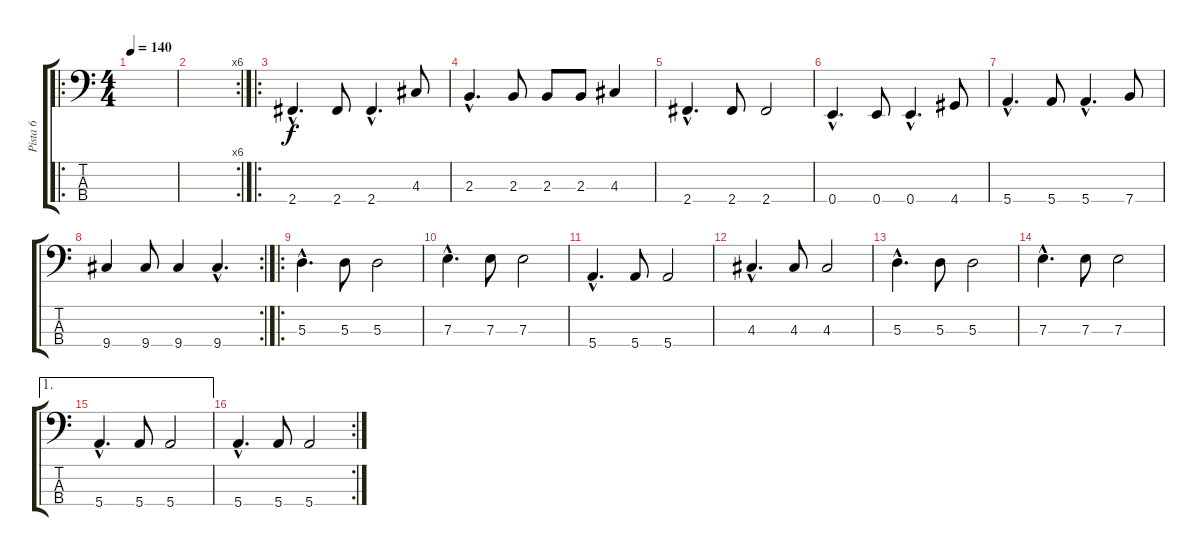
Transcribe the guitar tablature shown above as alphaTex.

\track ("Pista 6" "Pista 6") {instrument electricbasspick}
\staff {score tabs}
\tuning (G2 D2 A1 E1) {hide}
\ro
\ts (4 4)
\tempo 140
\clef f4
\ks c
|
\rc 6
|
\ro
2.4{hac}.4{d} 2.4.8 2.4{hac}.4{d} 4.3.8 |
2.3{hac}.4{d} 2.3.8 2.3.8 2.3.8 4.3.4 |
2.4{hac}.4{d} 2.4.8 2.4.2 |
0.4{hac}.4{d} 0.4.8 0.4{hac}.4{d} 4.4.8 |
5.4{hac}.4{d} 5.4.8 5.4{hac}.4{d} 7.4.8 |
\rc 2
9.4.4 9.4.8 9.4.4 9.4{hac}.4{d} |
\ro
5.3{hac}.4{d} 5.3.8 5.3.2 |
7.3{hac}.4{d} 7.3.8 7.3.2 |
5.4{hac}.4{d} 5.4.8 5.4.2 |
4.3{hac}.4{d} 4.3.8 4.3.2 |
5.3{hac}.4{d} 5.3.8 5.3.2 |
7.3{hac}.4{d} 7.3.8 7.3.2 |
\ae 1
5.4{hac}.4{d} 5.4.8 5.4.2 |
\rc 2
5.4{hac}.4{d} 5.4.8 5.4.2
